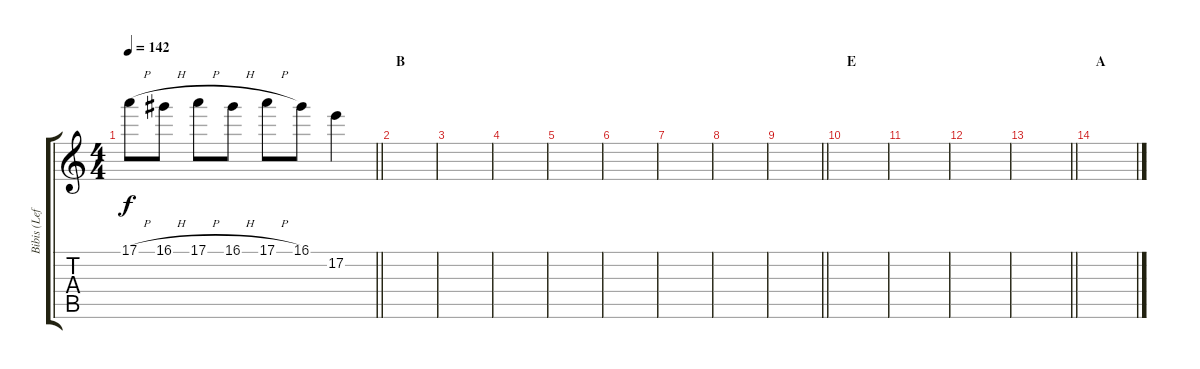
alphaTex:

\track ("Bibis (Left)" "Bibis (Lef") {instrument overdrivenguitar}
\staff {score tabs}
\tuning (E4 B3 G3 D3 A2 E2) {hide}
\ts (4 4)
\tempo 142
\clef g2
\barLineRight lightlight
\ks c
17.1{h}.8{dy f} 16.1{h}.8 17.1{h}.8 16.1{h}.8 17.1{h}.8 16.1.8 17.2.4 |
\section ("" "В")
|
|
|
|
|
|
|
\barLineRight lightlight
|
\section ("" "E")
|
|
|
\barLineRight lightlight
|
\section ("" "A")
